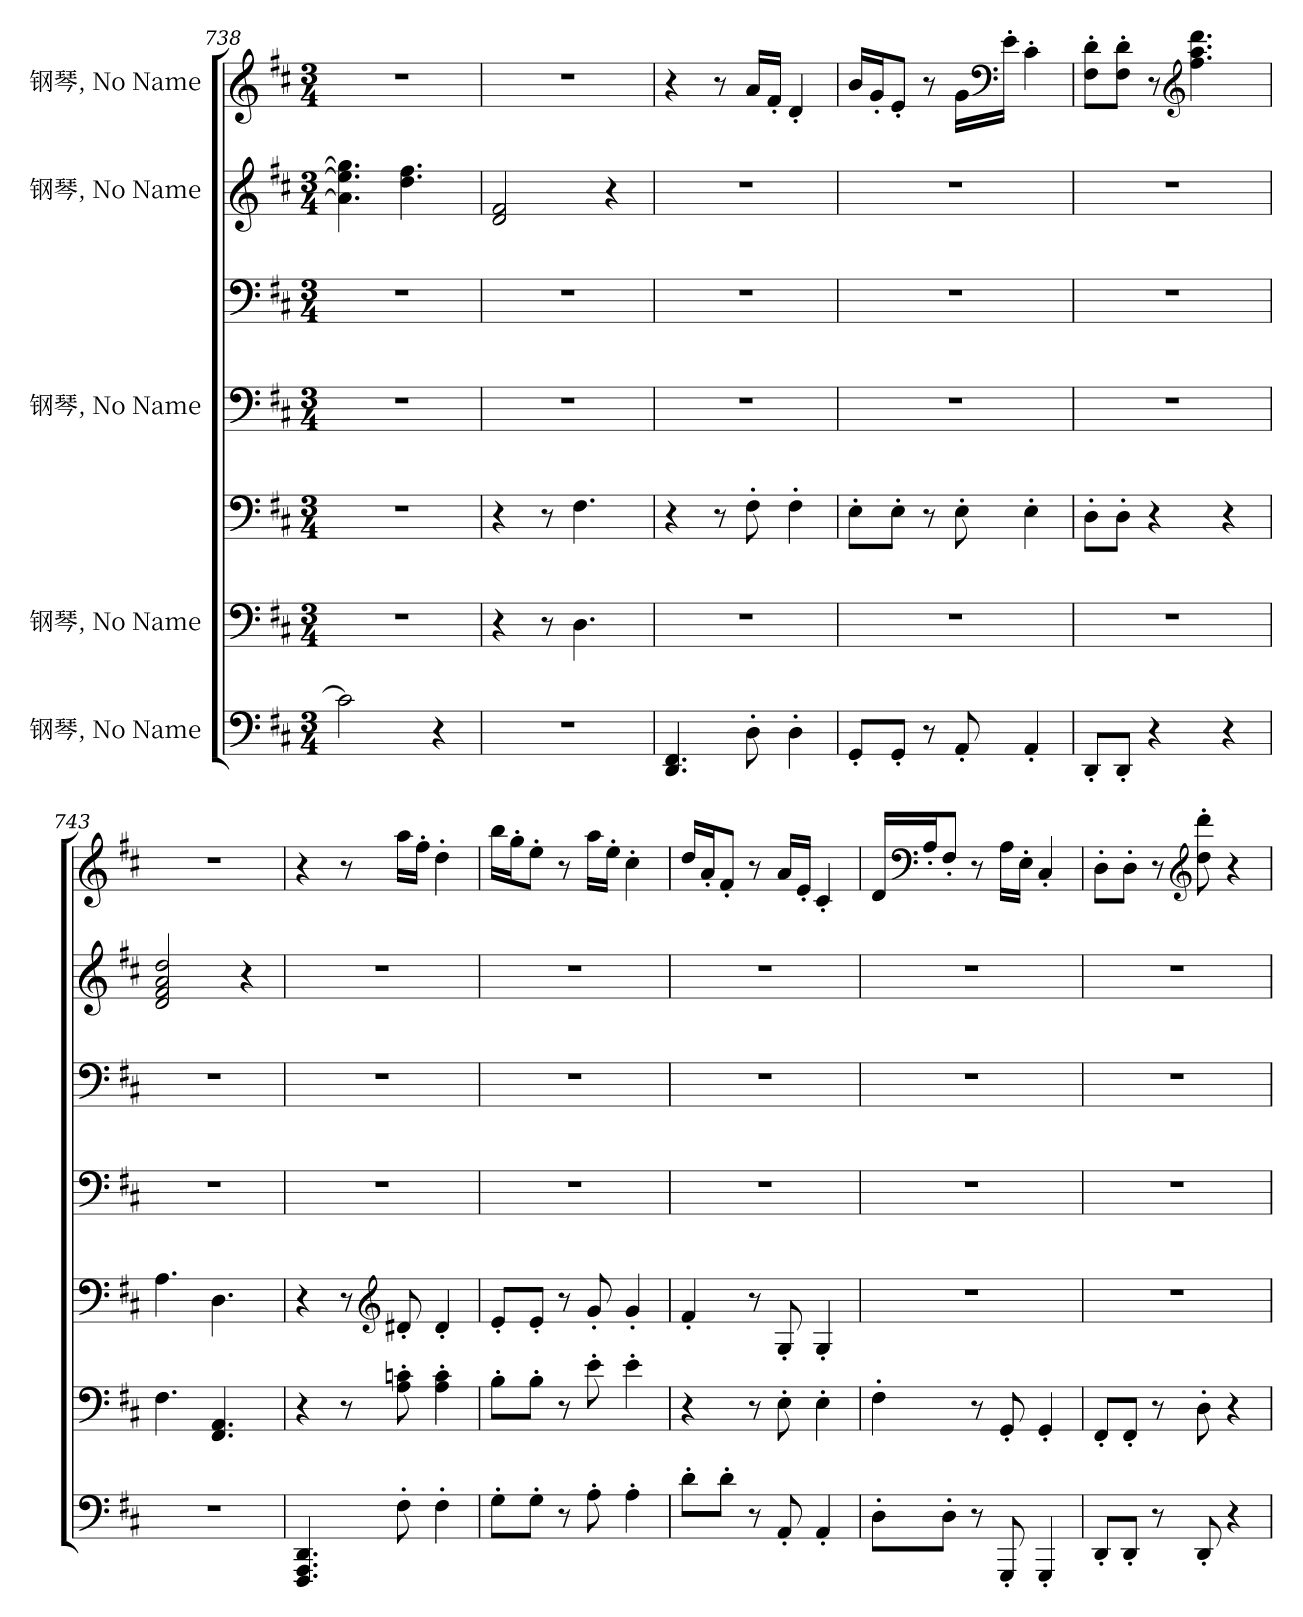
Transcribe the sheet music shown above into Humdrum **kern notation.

**kern	**kern	**kern	**kern	**kern	**kern	**kern
*part5	*part4	*part4	*part3	*part3	*part2	*part1
*staff7	*staff6	*staff5	*staff4	*staff3	*staff2	*staff1
*I"钢琴, No Name	*I"钢琴, No Name	*	*I"钢琴, No Name	*	*I"钢琴, No Name	*I"钢琴, No Name
*clefF4	*clefF4	*clefF4	*clefF4	*clefF4	*clefG2	*clefG2
*k[f#c#]	*k[f#c#]	*k[f#c#]	*k[f#c#]	*k[f#c#]	*k[f#c#]	*k[f#c#]
*M3/4	*M3/4	*M3/4	*M3/4	*M3/4	*M3/4	*M3/4
*MM31	*MM31	*MM31	*MM31	*MM31	*MM31	*MM31
=738	=738	=738	=738	=738	=738	=738
2c#\]	2.r	2.r	2.r	2.r	4.a\] 4.ee\] 4.gg\]	2.r
.	.	.	.	.	4.dd\ 4.ff#\	.
4r	.	.	.	.	.	.
=739	=739	=739	=739	=739	=739	=739
2.r	4r	4r	2.r	2.r	2d/ 2f#/	2.r
.	8r	8r	.	.	.	.
.	4.D\	4.F#\	.	.	.	.
.	.	.	.	.	4r	.
=740	=740	=740	=740	=740	=740	=740
4.DD/ 4.FF#/	2.r	4r	2.r	2.r	2.r	4r
*	*	*	*	*	*	*MM163
.	.	8r	.	.	.	8r
*	*	*	*	*	*	*MM167
8D'\	.	8F#'\	.	.	.	16a/LL
.	.	.	.	.	.	16f#'/JJ
4D'\	.	4F#'\	.	.	.	4d'/
=741	=741	=741	=741	=741	=741	=741
8GG'/L	2.r	8E'\L	2.r	2.r	2.r	16b/LL
.	.	.	.	.	.	16g'/J
8GG'/J	.	8E'\J	.	.	.	8e'/J
8r	.	8r	.	.	.	8r
8AA'/	.	8E'\	.	.	.	16g\LL
*	*	*	*	*	*	*clefF4
.	.	.	.	.	.	16e'\JJ
4AA'/	.	4E'\	.	.	.	4c#'\
=742	=742	=742	=742	=742	=742	=742
8DD'/L	2.r	8D'\L	2.r	2.r	2.r	8F#\' 8d\'L
8DD'/J	.	8D'\J	.	.	.	8F#\' 8d\'J
*	*	*	*	*	*	*MM165
4r	.	4r	.	.	.	8r
*	*	*	*	*	*	*clefG2
*	*	*	*	*	*	*MM167
.	.	.	.	.	.	4.ff#\ 4.aa\ 4.ddd\
4r	.	4r	.	.	.	.
=743	=743	=743	=743	=743	=743	=743
2.r	4.F#\	4.A\	2.r	2.r	2d/ 2f#/ 2a/ 2dd/	2.r
.	4.FF#/ 4.AA/	4.D\	.	.	.	.
.	.	.	.	.	4r	.
!!LO:PB:g=z
=744	=744	=744	=744	=744	=744	=744
4.FFF#/ 4.AAA/ 4.DD/	4r	4r	2.r	2.r	2.r	4r
*	*	*	*	*	*	*MM163
.	8r	8r	.	.	.	8r
*	*	*clefG2	*	*	*	*
*	*	*	*	*	*	*MM167
8F#'\	8A\' 8cn\'	8d#X'/	.	.	.	16aa\LL
.	.	.	.	.	.	16ff#'\JJ
4F#'\	4A\' 4c\'	4d#'/	.	.	.	4dd'\
=745	=745	=745	=745	=745	=745	=745
8G'\L	8B'\L	8e'/L	2.r	2.r	2.r	16bb\LL
.	.	.	.	.	.	16gg'\J
8G'\J	8B'\J	8e'/J	.	.	.	8ee'\J
8r	8r	8r	.	.	.	8r
8A'\	8e'\	8g'/	.	.	.	16aa\LL
.	.	.	.	.	.	16ee'\JJ
4A'\	4e'\	4g'/	.	.	.	4cc#'\
=746	=746	=746	=746	=746	=746	=746
8d'\L	4r	4f#'/	2.r	2.r	2.r	16dd/LL
.	.	.	.	.	.	16a'/J
8d'\J	.	.	.	.	.	8f#'/J
8r	8r	8r	.	.	.	8r
*	*	*	*	*	*	*MM167
8AA'/	8E'\	8G'/	.	.	.	16a/LL
.	.	.	.	.	.	16e'/JJ
4AA'/	4E'\	4G'/	.	.	.	4c#'/
=747	=747	=747	=747	=747	=747	=747
8D'\L	4F#'\	2.r	2.r	2.r	2.r	16d/LL
*	*	*	*	*	*	*clefF4
.	.	.	.	.	.	16A'/J
8D'\J	.	.	.	.	.	8F#'/J
8r	8r	.	.	.	.	8r
8GGG'/	8GG'/	.	.	.	.	16A\LL
.	.	.	.	.	.	16E'\JJ
4GGG'/	4GG'/	.	.	.	.	4C#'/
=748	=748	=748	=748	=748	=748	=748
8DD'/L	8FF#'/L	2.r	2.r	2.r	2.r	8D'\L
8DD'/J	8FF#'/J	.	.	.	.	8D'\J
*	*	*	*	*	*	*MM100
8r	8r	.	.	.	.	8r
*	*	*	*	*	*	*clefG2
*	*	*	*	*	*	*MM54
8DD'/	8D'\	.	.	.	.	8dd\' 8ddd\'
*	*	*	*	*	*	*MM85
4r	4r	.	.	.	.	4r
=	=	=	=	=	=	=
*-	*-	*-	*-	*-	*-	*-
